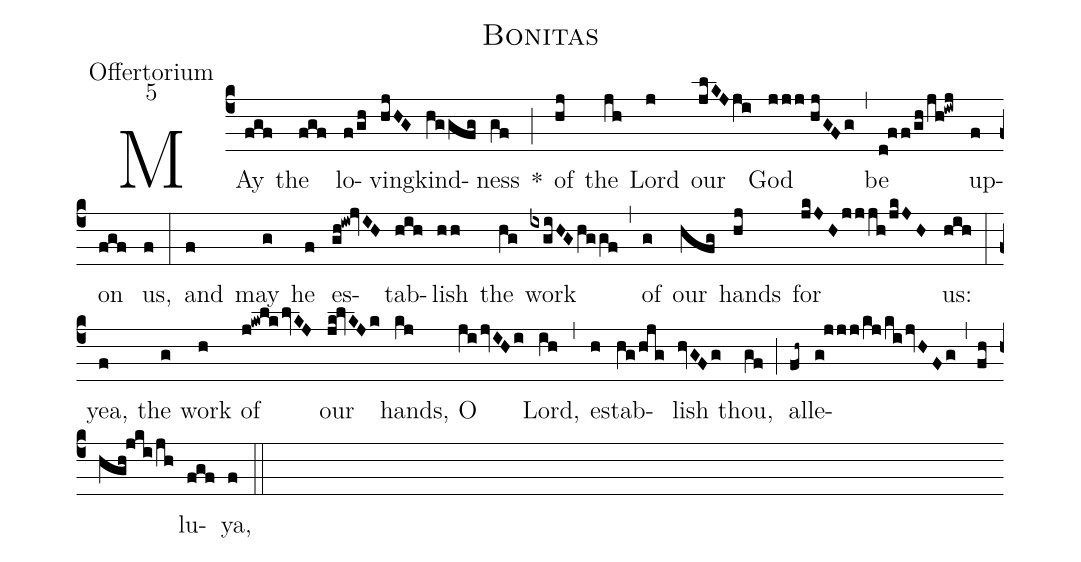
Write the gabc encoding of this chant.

name:Bonitas;
office-part:Offertorium;
mode:5;
%%
(c4) MAy(fgf) the(fgf) lo(f/gh)ving(hjHG)kind(hggfg)ness(gf) *(;) of(hj) the(jh) Lord(j) our(jlKJji) God(jjj//hjGFg) (,) be(d!ff/gh/jh!iwj) up(f)on(fgf) us,(f) (:) and(f) may(g) he(f) es(gh!iw!jvIH)tab(hih)lish(hh) the(hg) work(ixgiHG/hggf) (,) of(g) our(hfg) hands(hj) for(jkJH/jjjh/jkJH) us:(hih) (:) yea,(f) the(g) work(h) of(j!kwlk/lvKJ) our(jk!lvKJk) hands,(kj) O(ji/jvIHi) Lord,(ih) (,) es(h)tab(hg/hjg)lish(hvGFg) thou,(gf) (;) al(fh~)le(g!jjj/kj/ki/jvHFg,fhhgh!jki/jh)lu(fgf)ya,(f) (::)
